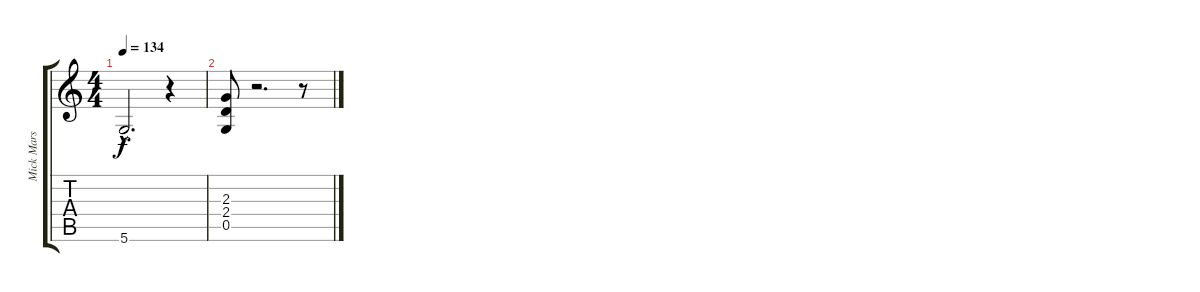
\track ("Mick Mars (Lead)" "Mick Mars ") {instrument distortionguitar}
\staff {score tabs}
\tuning (D4 A3 F3 C3 G2 D2) {hide}
\ts (4 4)
\tempo 134
\clef g2
\ks c
5.6{hac t}.2{d dy f} r.4 |
(2.3 2.4 0.5).8 r.2{d} r.8
